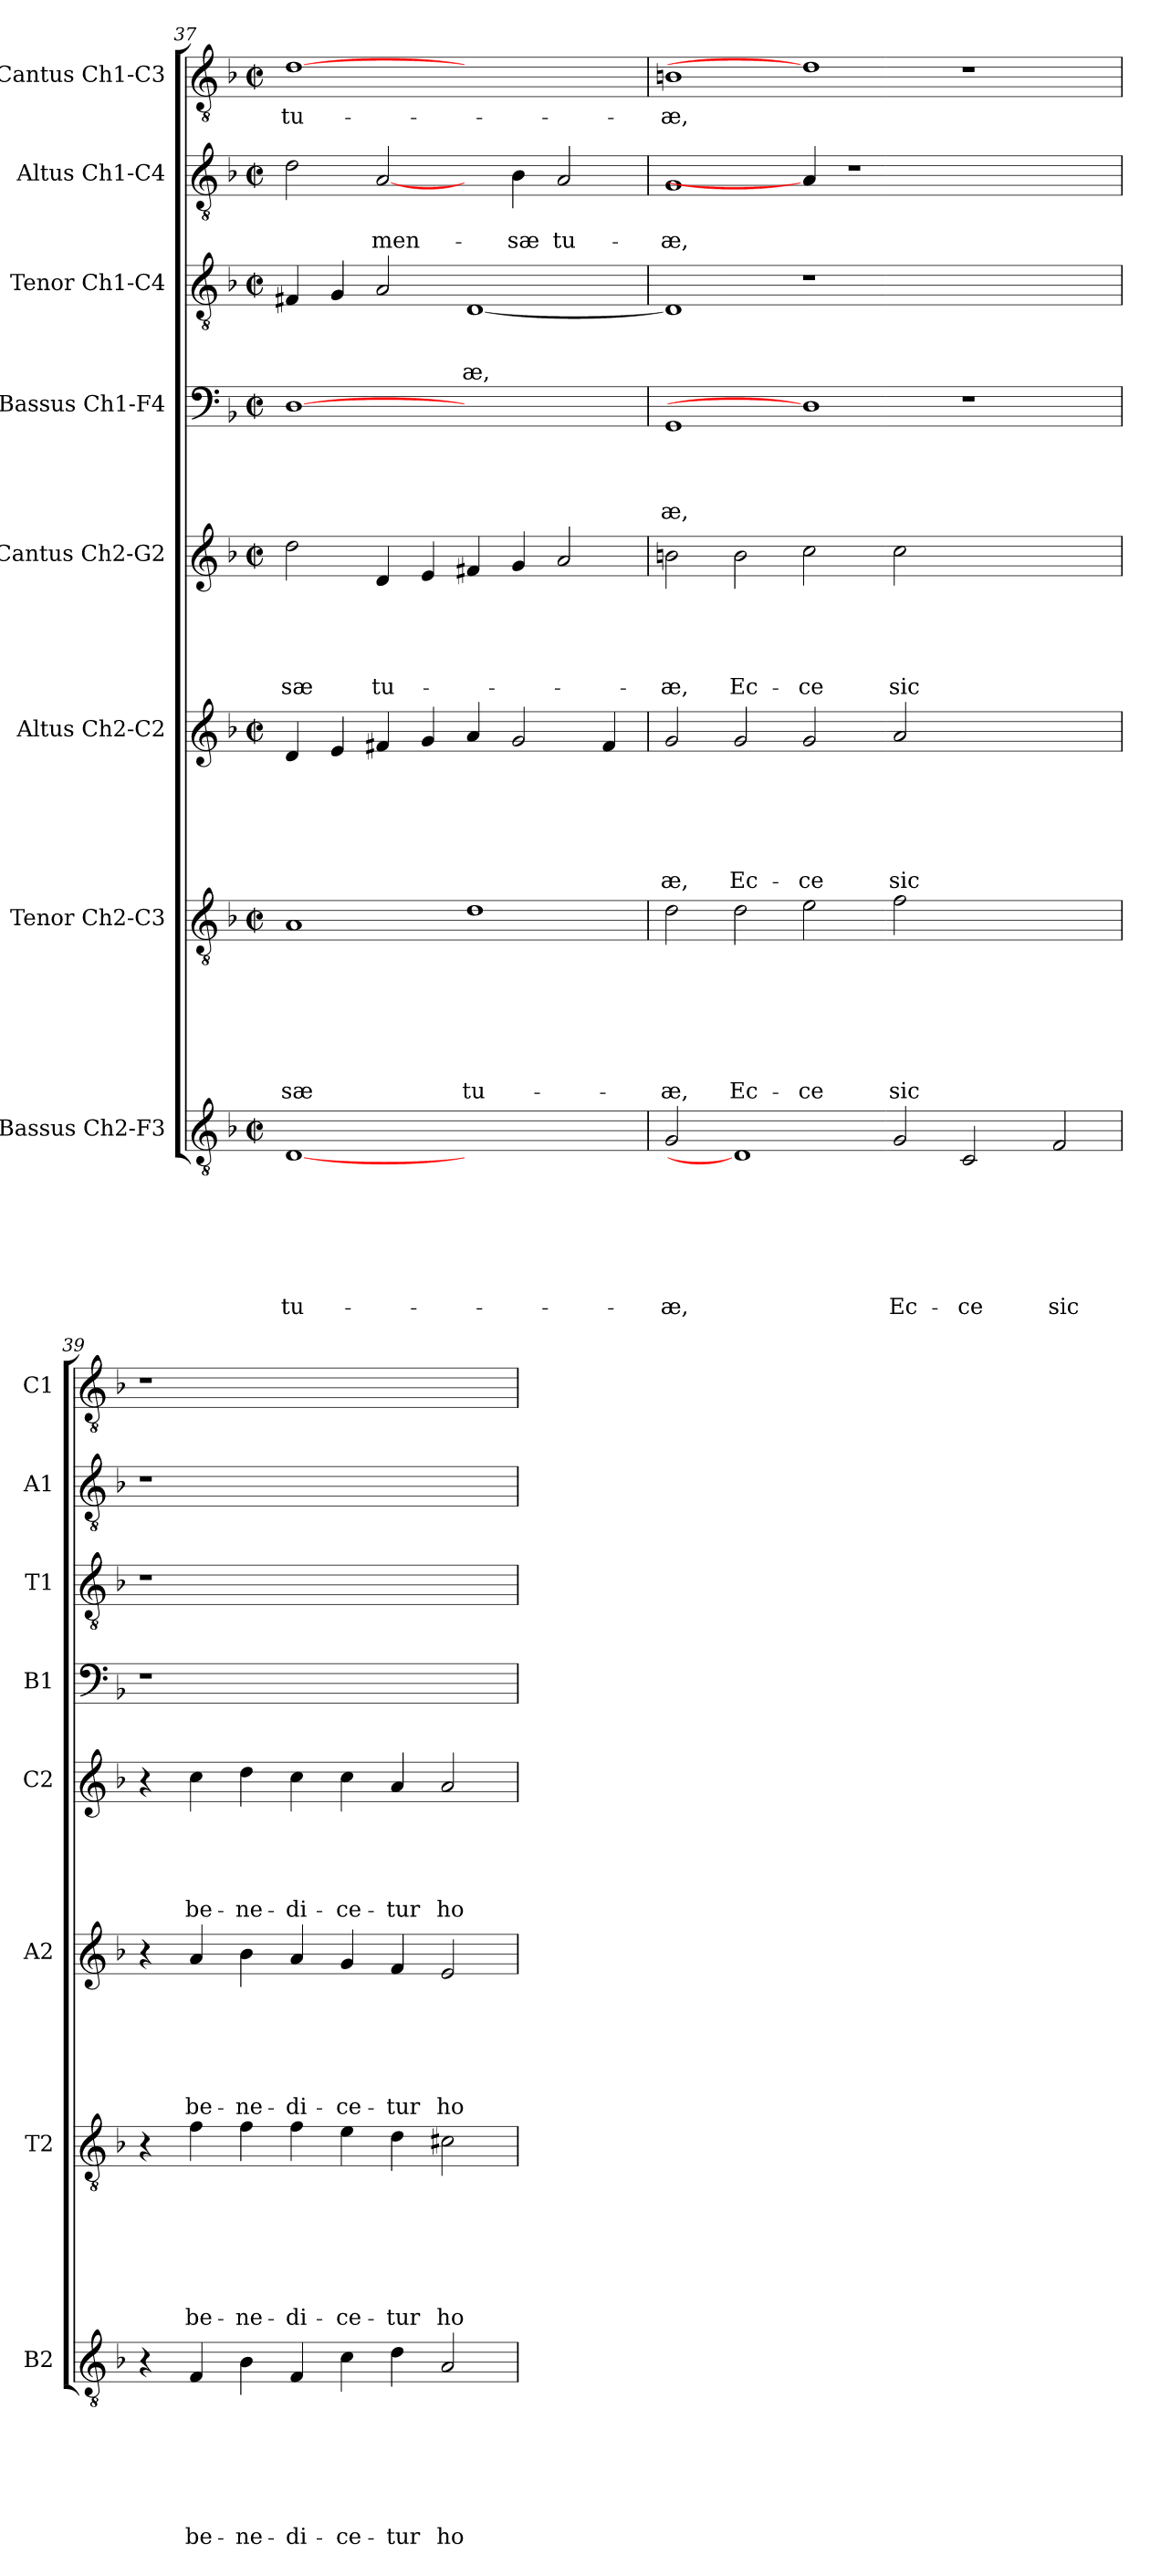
**kern	**text	**text	**text	**text	**text	**text	**text	**kern	**text	**text	**text	**text	**text	**text	**text	**kern	**text	**text	**text	**text	**text	**text	**kern	**text	**text	**text	**text	**text	**kern	**text	**text	**text	**text	**kern	**text	**text	**text	**kern	**text	**text	**kern	**text
*part8	*part8	*part8	*part8	*part8	*part8	*part8	*part8	*part7	*part7	*part7	*part7	*part7	*part7	*part7	*part7	*part6	*part6	*part6	*part6	*part6	*part6	*part6	*part5	*part5	*part5	*part5	*part5	*part5	*part4	*part4	*part4	*part4	*part4	*part3	*part3	*part3	*part3	*part2	*part2	*part2	*part1	*part1
*staff8	*staff8	*staff8	*staff8	*staff8	*staff8	*staff8	*staff8	*staff7	*staff7	*staff7	*staff7	*staff7	*staff7	*staff7	*staff7	*staff6	*staff6	*staff6	*staff6	*staff6	*staff6	*staff6	*staff5	*staff5	*staff5	*staff5	*staff5	*staff5	*staff4	*staff4	*staff4	*staff4	*staff4	*staff3	*staff3	*staff3	*staff3	*staff2	*staff2	*staff2	*staff1	*staff1
*I"Bassus Ch2-F3	*	*	*	*	*	*	*	*I"Tenor Ch2-C3	*	*	*	*	*	*	*	*I"Altus Ch2-C2	*	*	*	*	*	*	*I"Cantus Ch2-G2	*	*	*	*	*	*I"Bassus Ch1-F4	*	*	*	*	*I"Tenor Ch1-C4	*	*	*	*I"Altus Ch1-C4	*	*	*I"Cantus Ch1-C3	*
*I'B2	*	*	*	*	*	*	*	*I'T2	*	*	*	*	*	*	*	*I'A2	*	*	*	*	*	*	*I'C2	*	*	*	*	*	*I'B1	*	*	*	*	*I'T1	*	*	*	*I'A1	*	*	*I'C1	*
*clefGv2	*	*	*	*	*	*	*	*clefGv2	*	*	*	*	*	*	*	*clefG2	*	*	*	*	*	*	*clefG2	*	*	*	*	*	*clefF4	*	*	*	*	*clefGv2	*	*	*	*clefGv2	*	*	*clefGv2	*
*k[b-]	*	*	*	*	*	*	*	*k[b-]	*	*	*	*	*	*	*	*k[b-]	*	*	*	*	*	*	*k[b-]	*	*	*	*	*	*k[b-]	*	*	*	*	*k[b-]	*	*	*	*k[b-]	*	*	*k[b-]	*
*F:	*	*	*	*	*	*	*	*F:	*	*	*	*	*	*	*	*F:	*	*	*	*	*	*	*F:	*	*	*	*	*	*F:	*	*	*	*	*F:	*	*	*	*F:	*	*	*F:	*
*M2/2	*	*	*	*	*	*	*	*M2/2	*	*	*	*	*	*	*	*M2/2	*	*	*	*	*	*	*M2/2	*	*	*	*	*	*M2/2	*	*	*	*	*M2/2	*	*	*	*M2/2	*	*	*M2/2	*
*met(c|)	*	*	*	*	*	*	*	*met(c|)	*	*	*	*	*	*	*	*met(c|)	*	*	*	*	*	*	*met(c|)	*	*	*	*	*	*met(c|)	*	*	*	*	*met(c|)	*	*	*	*met(c|)	*	*	*met(c|)	*
=37	=37	=37	=37	=37	=37	=37	=37	=37	=37	=37	=37	=37	=37	=37	=37	=37	=37	=37	=37	=37	=37	=37	=37	=37	=37	=37	=37	=37	=37	=37	=37	=37	=37	=37	=37	=37	=37	=37	=37	=37	=37	=37
!	!	!	!	!	!	!	!LO:LY:b	!	!	!	!	!	!	!	!LO:LY:b	!	!	!	!	!	!	!	!	!	!	!	!	!LO:LY:b	!	!	!	!	!	!	!	!	!	!	!	!	!	!LO:LY:b
[1D	.	.	.	.	.	.	tu-	1A	.	.	.	.	.	.	-sæ	4d/	.	.	.	.	.	.	2dd\	.	.	.	.	-sæ	[1D	.	.	.	.	4F#X/	.	.	.	2d\	.	.	[1d	tu-
.	.	.	.	.	.	.	.	.	.	.	.	.	.	.	.	4e/	.	.	.	.	.	.	.	.	.	.	.	.	.	.	.	.	.	4G/	.	.	.	.	.	.	.	.
!	!	!	!	!	!	!	!	!	!	!	!	!	!	!	!	!	!	!	!	!	!	!	!	!	!	!	!	!LO:LY:b	!	!	!	!	!	!	!	!	!	!	!	!LO:LY:b	!	!
.	.	.	.	.	.	.	.	.	.	.	.	.	.	.	.	4f#X/	.	.	.	.	.	.	4d/	.	.	.	.	tu-	.	.	.	.	.	2A/	.	.	.	[2A/	.	men-	.	.
.	.	.	.	.	.	.	.	.	.	.	.	.	.	.	.	4g/	.	.	.	.	.	.	4e/	.	.	.	.	.	.	.	.	.	.	.	.	.	.	.	.	.	.	.
!	!	!	!	!	!	!	!	!	!	!	!	!	!	!	!LO:LY:b	!	!	!	!	!	!	!	!	!	!	!	!	!	!	!	!	!	!	!	!	!	!LO:LY:b	!	!	!	!	!
1ryy	.	.	.	.	.	.	.	1d	.	.	.	.	.	.	tu-	4a/	.	.	.	.	.	.	4f#X/	.	.	.	.	.	1ryy	.	.	.	.	[1D	.	.	-æ,	4ryy	.	.	1ryy	.
!	!	!	!	!	!	!	!	!	!	!	!	!	!	!	!	!	!	!	!	!	!	!	!	!	!	!	!	!	!	!	!	!	!	!	!	!	!	!	!	!LO:LY:b	!	!
.	.	.	.	.	.	.	.	.	.	.	.	.	.	.	.	2g/	.	.	.	.	.	.	4g/	.	.	.	.	.	.	.	.	.	.	.	.	.	.	4B-\	.	-sæ	.	.
!	!	!	!	!	!	!	!	!	!	!	!	!	!	!	!	!	!	!	!	!	!	!	!	!	!	!	!	!	!	!	!	!	!	!	!	!	!	!	!	!LO:LY:b	!	!
.	.	.	.	.	.	.	.	.	.	.	.	.	.	.	.	.	.	.	.	.	.	.	2a/	.	.	.	.	.	.	.	.	.	.	.	.	.	.	2A/	.	tu-	.	.
.	.	.	.	.	.	.	.	.	.	.	.	.	.	.	.	4f#/	.	.	.	.	.	.	.	.	.	.	.	.	.	.	.	.	.	.	.	.	.	.	.	.	.	.
=38	=38	=38	=38	=38	=38	=38	=38	=38	=38	=38	=38	=38	=38	=38	=38	=38	=38	=38	=38	=38	=38	=38	=38	=38	=38	=38	=38	=38	=38	=38	=38	=38	=38	=38	=38	=38	=38	=38	=38	=38	=38	=38
!	!	!	!	!	!	!	!LO:LY:b	!	!	!	!	!	!	!	!LO:LY:b	!	!	!	!	!	!	!LO:LY:b	!	!	!	!	!	!LO:LY:b	!	!	!	!	!LO:LY:b	!	!	!	!	!	!	!LO:LY:b	!	!LO:LY:b
2G/	.	.	.	.	.	.	-æ,	2d\	.	.	.	.	.	.	-æ,	2g/	.	.	.	.	.	-æ,	2bn\	.	.	.	.	-æ,	1GG	.	.	.	-æ,	1D]	.	.	.	1G	.	-æ,	1Bn	-æ,
!	!	!	!	!	!	!	!	!	!	!	!	!	!	!	!LO:LY:b	!	!	!	!	!	!	!LO:LY:b	!	!	!	!	!	!LO:LY:b	!	!	!	!	!	!	!	!	!	!	!	!	!	!
1D]	.	.	.	.	.	.	.	2d\	.	.	.	.	.	.	Ec-	2g/	.	.	.	.	.	Ec-	2b\	.	.	.	.	Ec-	.	.	.	.	.	.	.	.	.	.	.	.	.	.
!	!	!	!	!	!	!	!	!	!	!	!	!	!	!	!LO:LY:b	!	!	!	!	!	!	!LO:LY:b	!	!	!	!	!	!LO:LY:b	!	!	!	!	!	!	!	!	!	!	!	!	!	!
.	.	.	.	.	.	.	.	2e\	.	.	.	.	.	.	-ce	2g/	.	.	.	.	.	-ce	2cc\	.	.	.	.	-ce	1D]	.	.	.	.	1r	.	.	.	4A/]	.	.	1d]	.
.	.	.	.	.	.	.	.	.	.	.	.	.	.	.	.	.	.	.	.	.	.	.	.	.	.	.	.	.	.	.	.	.	.	.	.	.	.	1r	.	.	.	.
!	!	!	!	!	!	!	!LO:LY:b	!	!	!	!	!	!	!	!LO:LY:b	!	!	!	!	!	!	!LO:LY:b	!	!	!	!	!	!LO:LY:b	!	!	!	!	!	!	!	!	!	!	!	!	!	!
2G/	.	.	.	.	.	.	Ec-	2f\	.	.	.	.	.	.	sic	2a/	.	.	.	.	.	sic	2cc\	.	.	.	.	sic	.	.	.	.	.	.	.	.	.	.	.	.	.	.
!	!	!	!	!	!	!	!LO:LY:b	!	!	!	!	!	!	!	!	!	!	!	!	!	!	!	!	!	!	!	!	!	!	!	!	!	!	!	!	!	!	!	!	!	!	!
2C/	.	.	.	.	.	.	-ce	1ryy	.	.	.	.	.	.	.	1ryy	.	.	.	.	.	.	1ryy	.	.	.	.	.	1r	.	.	.	.	1ryy	.	.	.	.	.	.	1r	.
.	.	.	.	.	.	.	.	.	.	.	.	.	.	.	.	.	.	.	.	.	.	.	.	.	.	.	.	.	.	.	.	.	.	.	.	.	.	2.ryy	.	.	.	.
!	!	!	!	!	!	!	!LO:LY:b	!	!	!	!	!	!	!	!	!	!	!	!	!	!	!	!	!	!	!	!	!	!	!	!	!	!	!	!	!	!	!	!	!	!	!
2F/	.	.	.	.	.	.	sic	.	.	.	.	.	.	.	.	.	.	.	.	.	.	.	.	.	.	.	.	.	.	.	.	.	.	.	.	.	.	.	.	.	.	.
=39	=39	=39	=39	=39	=39	=39	=39	=39	=39	=39	=39	=39	=39	=39	=39	=39	=39	=39	=39	=39	=39	=39	=39	=39	=39	=39	=39	=39	=39	=39	=39	=39	=39	=39	=39	=39	=39	=39	=39	=39	=39	=39
4r	.	.	.	.	.	.	.	4r	.	.	.	.	.	.	.	4r	.	.	.	.	.	.	4r	.	.	.	.	.	1r	.	.	.	.	1r	.	.	.	1r	.	.	1r	.
!	!	!	!	!	!	!	!LO:LY:b	!	!	!	!	!	!	!	!LO:LY:b	!	!	!	!	!	!	!LO:LY:b	!	!	!	!	!	!LO:LY:b	!	!	!	!	!	!	!	!	!	!	!	!	!	!
4F/	.	.	.	.	.	.	be-	4f\	.	.	.	.	.	.	be-	4a/	.	.	.	.	.	be-	4cc\	.	.	.	.	be-	.	.	.	.	.	.	.	.	.	.	.	.	.	.
!	!	!	!	!	!	!	!LO:LY:b	!	!	!	!	!	!	!	!LO:LY:b	!	!	!	!	!	!	!LO:LY:b	!	!	!	!	!	!LO:LY:b	!	!	!	!	!	!	!	!	!	!	!	!	!	!
4B-\	.	.	.	.	.	.	-ne-	4f\	.	.	.	.	.	.	-ne-	4b-\	.	.	.	.	.	-ne-	4dd\	.	.	.	.	-ne-	.	.	.	.	.	.	.	.	.	.	.	.	.	.
!	!	!	!	!	!	!	!LO:LY:b	!	!	!	!	!	!	!	!LO:LY:b	!	!	!	!	!	!	!LO:LY:b	!	!	!	!	!	!LO:LY:b	!	!	!	!	!	!	!	!	!	!	!	!	!	!
4F/	.	.	.	.	.	.	-di-	4f\	.	.	.	.	.	.	-di-	4a/	.	.	.	.	.	-di-	4cc\	.	.	.	.	-di-	.	.	.	.	.	.	.	.	.	.	.	.	.	.
!	!	!	!	!	!	!	!LO:LY:b	!	!	!	!	!	!	!	!LO:LY:b	!	!	!	!	!	!	!LO:LY:b	!	!	!	!	!	!LO:LY:b	!	!	!	!	!	!	!	!	!	!	!	!	!	!
4c\	.	.	.	.	.	.	-ce-	4e\	.	.	.	.	.	.	-ce-	4g/	.	.	.	.	.	-ce-	4cc\	.	.	.	.	-ce-	1ryy	.	.	.	.	1ryy	.	.	.	1ryy	.	.	1ryy	.
!	!	!	!	!	!	!	!LO:LY:b	!	!	!	!	!	!	!	!LO:LY:b	!	!	!	!	!	!	!LO:LY:b	!	!	!	!	!	!LO:LY:b	!	!	!	!	!	!	!	!	!	!	!	!	!	!
4d\	.	.	.	.	.	.	-tur	4d\	.	.	.	.	.	.	-tur	4f/	.	.	.	.	.	-tur	4a/	.	.	.	.	-tur	.	.	.	.	.	.	.	.	.	.	.	.	.	.
!	!	!	!	!	!	!	!LO:LY:b	!	!	!	!	!	!	!	!LO:LY:b	!	!	!	!	!	!	!LO:LY:b	!	!	!	!	!	!LO:LY:b	!	!	!	!	!	!	!	!	!	!	!	!	!	!
2A/	.	.	.	.	.	.	ho-	2c#X\	.	.	.	.	.	.	ho-	2e/	.	.	.	.	.	ho-	2a/	.	.	.	.	ho-	.	.	.	.	.	.	.	.	.	.	.	.	.	.
=	=	=	=	=	=	=	=	=	=	=	=	=	=	=	=	=	=	=	=	=	=	=	=	=	=	=	=	=	=	=	=	=	=	=	=	=	=	=	=	=	=	=
*-	*-	*-	*-	*-	*-	*-	*-	*-	*-	*-	*-	*-	*-	*-	*-	*-	*-	*-	*-	*-	*-	*-	*-	*-	*-	*-	*-	*-	*-	*-	*-	*-	*-	*-	*-	*-	*-	*-	*-	*-	*-	*-
